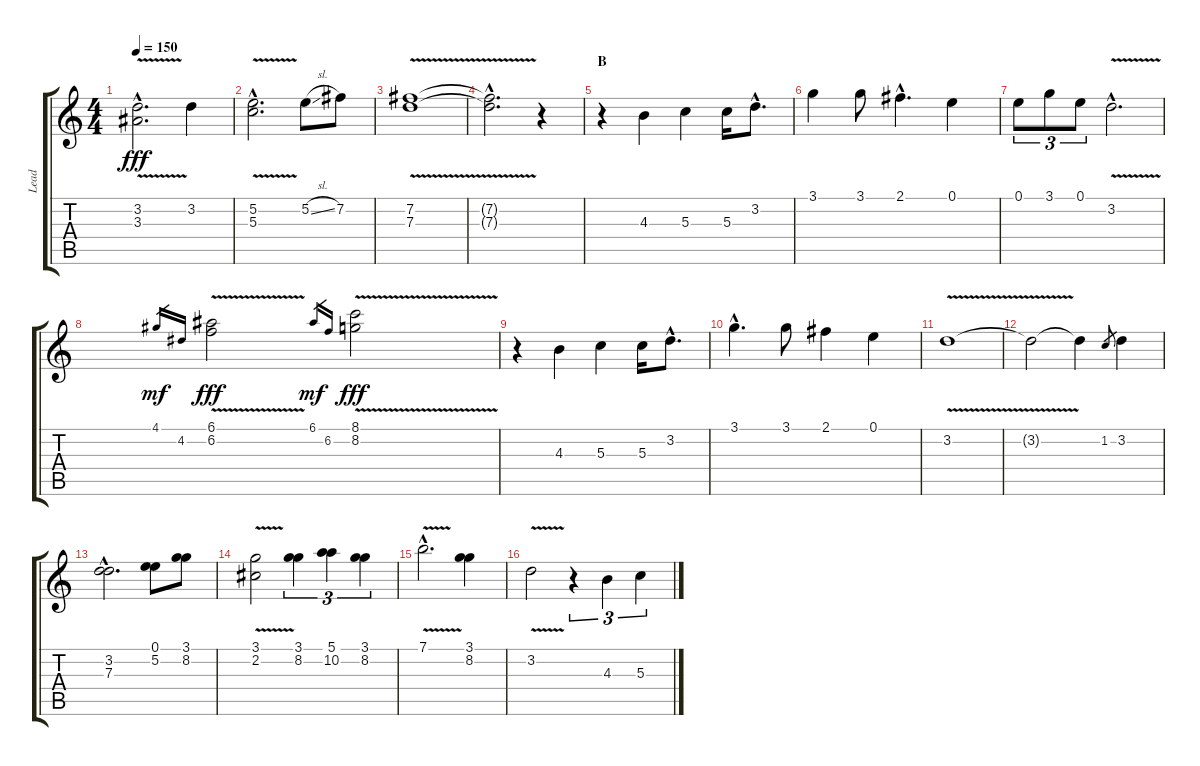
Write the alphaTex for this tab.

\track ("Lead" "Lead") {instrument acousticguitarnylon}
\staff {score tabs}
\tuning (E4 B3 G3 D3 A2 E2) {hide}
\ts (4 4)
\tempo 150
\clef g2
\ks c
(3.2{v hac} 3.3{hac}).2{d dy fff} 3.2.4 |
(5.2{v hac} 5.3{hac}).2{d} 5.2{sl}.8 7.2.8 |
(7.2{v} 7.3{v}).1 |
(7.2{hac t} 7.3{hac t}).2{d} r.4 |
\section ("" "B")
r.4 4.3.4 5.3.4 5.3.16 3.2{hac}.8{d} |
3.1.4 3.1.8 2.1{hac}.4{d} 0.1.4 |
0.1.8{tu (3 2)} 3.1.8{tu (3 2)} 0.1.8{tu (3 2)} 3.2{v hac}.2{d} |
4.1.16{gr dy mf} 4.2.16{gr} (6.1{v} 6.2{v}).2{dy fff} 6.1.16{gr dy mf} 6.2.16{gr} (8.1{v} 8.2{v}).2{dy fff} |
r.4 4.3.4 5.3.4 5.3.16 3.2{hac}.8{d} |
3.1{hac}.4{d} 3.1.8 2.1.4 0.1.4 |
3.2{v}.1 |
3.2{t}.2 3.2{t}.4 1.2.8{gr} 3.2.4 |
(3.2{hac} 7.3{hac}).2{d} (0.1 5.2).8 (3.1 8.2).8 |
(3.1{v} 2.2{v}).2 (3.1 8.2).4{tu (3 2)} (5.1 10.2).4{tu (3 2)} (3.1 8.2).4{tu (3 2)} |
7.1{v hac}.2{d} (3.1 8.2).4 |
3.2{v}.2 r.4{tu (3 2)} 4.3.4{tu (3 2)} 5.3.4{tu (3 2)}
